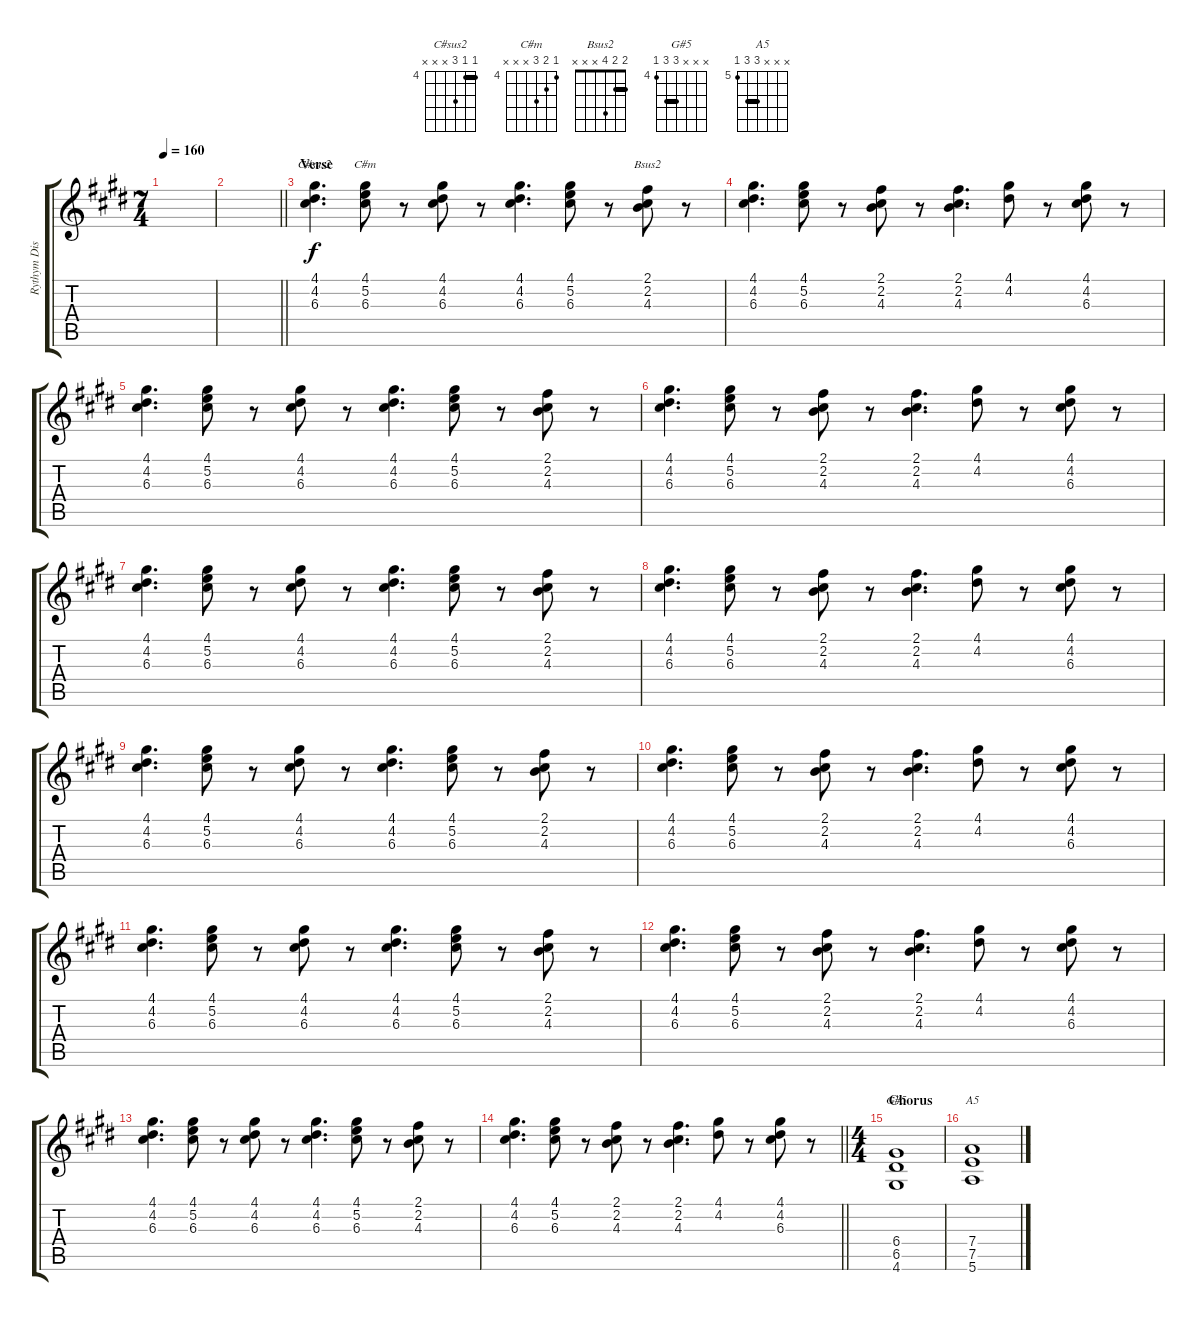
\track ("Rythym Distortion (Frank Aresti)" "Rythym Dis") {instrument distortionguitar}
\staff {score tabs}
\tuning (E4 B3 G3 D3 A2 E2) {hide}
\chord ("C#sus2" 4 4 6 x x x) {firstfret 4 barre 4}
\chord ("C#m" 4 5 6 x x x) {firstfret 4}
\chord ("Bsus2" 2 2 4 x x x) {barre 2}
\chord ("G#5" x x x 6 6 4) {firstfret 4 barre 6}
\chord ("A5" x x x 7 7 5) {firstfret 5 barre 7}
\ts (7 4)
\tempo 160
\clef g2
\ks c#minor
|
\barLineRight lightlight
|
\section ("" "Verse")
(4.1 4.2 6.3).4{d ch "C#sus2"} (4.1 5.2 6.3).8{ch "C#m"} r.8 (4.1 4.2 6.3).8 r.8 (4.1 4.2 6.3).4{d} (4.1 5.2 6.3).8 r.8 (2.1 2.2 4.3).8{ch "Bsus2"} r.8 |
(4.1 4.2 6.3).4{d} (4.1 5.2 6.3).8 r.8 (2.1 2.2 4.3).8 r.8 (2.1 2.2 4.3).4{d} (4.1 4.2).8 r.8 (4.1 4.2 6.3).8 r.8 |
(4.1 4.2 6.3).4{d} (4.1 5.2 6.3).8 r.8 (4.1 4.2 6.3).8 r.8 (4.1 4.2 6.3).4{d} (4.1 5.2 6.3).8 r.8 (2.1 2.2 4.3).8 r.8 |
(4.1 4.2 6.3).4{d} (4.1 5.2 6.3).8 r.8 (2.1 2.2 4.3).8 r.8 (2.1 2.2 4.3).4{d} (4.1 4.2).8 r.8 (4.1 4.2 6.3).8 r.8 |
(4.1 4.2 6.3).4{d} (4.1 5.2 6.3).8 r.8 (4.1 4.2 6.3).8 r.8 (4.1 4.2 6.3).4{d} (4.1 5.2 6.3).8 r.8 (2.1 2.2 4.3).8 r.8 |
(4.1 4.2 6.3).4{d} (4.1 5.2 6.3).8 r.8 (2.1 2.2 4.3).8 r.8 (2.1 2.2 4.3).4{d} (4.1 4.2).8 r.8 (4.1 4.2 6.3).8 r.8 |
(4.1 4.2 6.3).4{d} (4.1 5.2 6.3).8 r.8 (4.1 4.2 6.3).8 r.8 (4.1 4.2 6.3).4{d} (4.1 5.2 6.3).8 r.8 (2.1 2.2 4.3).8 r.8 |
(4.1 4.2 6.3).4{d} (4.1 5.2 6.3).8 r.8 (2.1 2.2 4.3).8 r.8 (2.1 2.2 4.3).4{d} (4.1 4.2).8 r.8 (4.1 4.2 6.3).8 r.8 |
(4.1 4.2 6.3).4{d} (4.1 5.2 6.3).8 r.8 (4.1 4.2 6.3).8 r.8 (4.1 4.2 6.3).4{d} (4.1 5.2 6.3).8 r.8 (2.1 2.2 4.3).8 r.8 |
(4.1 4.2 6.3).4{d} (4.1 5.2 6.3).8 r.8 (2.1 2.2 4.3).8 r.8 (2.1 2.2 4.3).4{d} (4.1 4.2).8 r.8 (4.1 4.2 6.3).8 r.8 |
(4.1 4.2 6.3).4{d} (4.1 5.2 6.3).8 r.8 (4.1 4.2 6.3).8 r.8 (4.1 4.2 6.3).4{d} (4.1 5.2 6.3).8 r.8 (2.1 2.2 4.3).8 r.8 |
\barLineRight lightlight
(4.1 4.2 6.3).4{d} (4.1 5.2 6.3).8 r.8 (2.1 2.2 4.3).8 r.8 (2.1 2.2 4.3).4{d} (4.1 4.2).8 r.8 (4.1 4.2 6.3).8 r.8 |
\ts (4 4)
\section ("" "Chorus")
(6.4 6.5 4.6).1{ch "G#5"} |
(7.4 7.5 5.6).1{ch "A5"}
